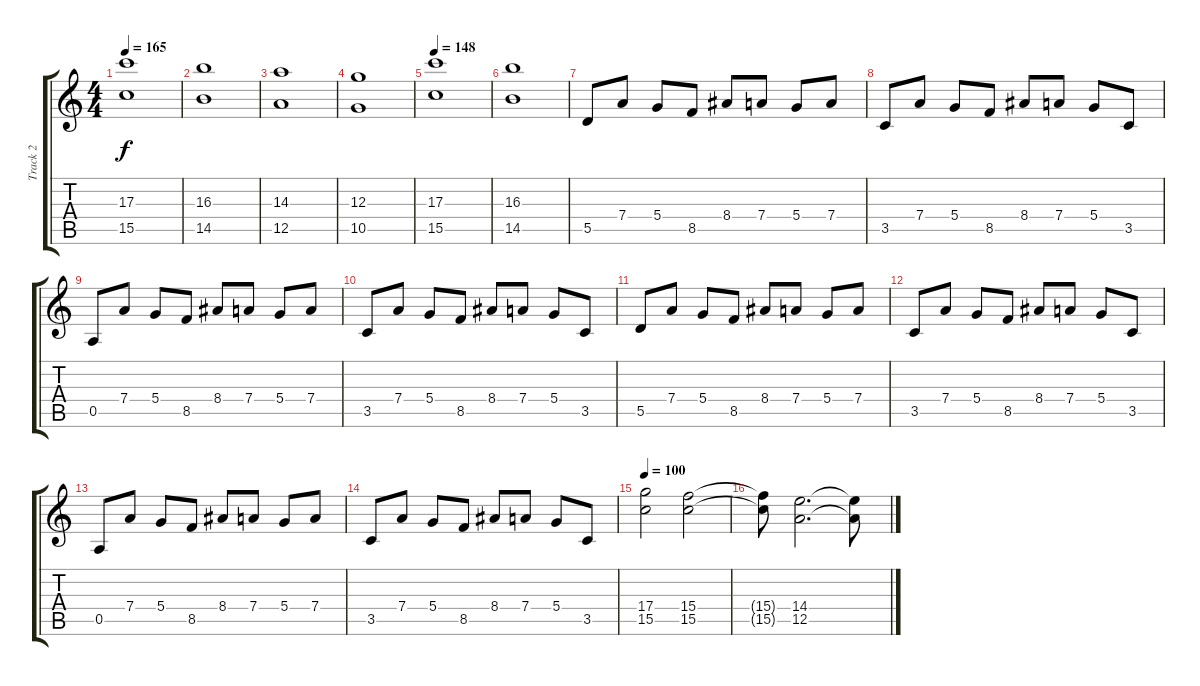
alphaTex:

\track ("Track 2" "Track 2") {instrument distortionguitar}
\staff {score tabs}
\tuning (E4 B3 G3 D3 A2 D2) {hide}
\ts (4 4)
\tempo 165
\clef g2
\ks c
(17.3 15.5).1{dy f} |
(16.3 14.5).1 |
(14.3 12.5).1 |
(12.3 10.5).1 |
\tempo 148
(17.3 15.5).1 |
(16.3 14.5).1 |
5.5.8 7.4.8 5.4.8 8.5.8 8.4.8 7.4.8 5.4.8 7.4.8 |
3.5.8 7.4.8 5.4.8 8.5.8 8.4.8 7.4.8 5.4.8 3.5.8 |
0.5.8 7.4.8 5.4.8 8.5.8 8.4.8 7.4.8 5.4.8 7.4.8 |
3.5.8 7.4.8 5.4.8 8.5.8 8.4.8 7.4.8 5.4.8 3.5.8 |
5.5.8 7.4.8 5.4.8 8.5.8 8.4.8 7.4.8 5.4.8 7.4.8 |
3.5.8 7.4.8 5.4.8 8.5.8 8.4.8 7.4.8 5.4.8 3.5.8 |
0.5.8 7.4.8 5.4.8 8.5.8 8.4.8 7.4.8 5.4.8 7.4.8 |
3.5.8 7.4.8 5.4.8 8.5.8 8.4.8 7.4.8 5.4.8 3.5.8 |
\tempo 100
(17.4 15.5).2 (15.4 15.5).2 |
(15.4{t} 15.5{t}).8 (14.4 12.5).2{d} (14.4{t} 12.5{t}).8
